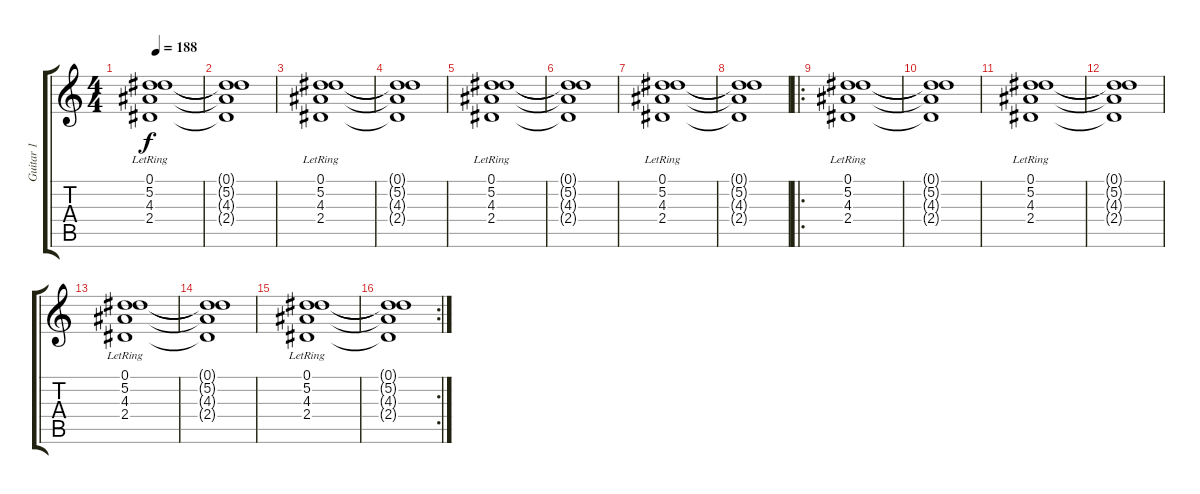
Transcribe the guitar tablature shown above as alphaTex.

\track ("Guitar 1" "Guitar 1") {instrument distortionguitar}
\staff {score tabs}
\tuning (Eb4 Bb3 Gb3 Db3 Ab2 Eb2) {hide}
\ts (4 4)
\tempo 188
\clef g2
\ks c
(0.1{lr} 5.2{lr} 4.3{lr} 2.4{lr}).1{dy f instrument distortionguitar} |
(0.1{t} 5.2{t} 4.3{t} 2.4{t}).1 |
(0.1{lr} 5.2{lr} 4.3{lr} 2.4{lr}).1 |
(0.1{t} 5.2{t} 4.3{t} 2.4{t}).1 |
(0.1{lr} 5.2{lr} 4.3{lr} 2.4{lr}).1 |
(0.1{t} 5.2{t} 4.3{t} 2.4{t}).1 |
(0.1{lr} 5.2{lr} 4.3{lr} 2.4{lr}).1 |
(0.1{t} 5.2{t} 4.3{t} 2.4{t}).1 |
\ro
(0.1{lr} 5.2{lr} 4.3{lr} 2.4{lr}).1 |
(0.1{t} 5.2{t} 4.3{t} 2.4{t}).1 |
(0.1{lr} 5.2{lr} 4.3{lr} 2.4{lr}).1 |
(0.1{t} 5.2{t} 4.3{t} 2.4{t}).1 |
(0.1{lr} 5.2{lr} 4.3{lr} 2.4{lr}).1 |
(0.1{t} 5.2{t} 4.3{t} 2.4{t}).1 |
(0.1{lr} 5.2{lr} 4.3{lr} 2.4{lr}).1 |
\rc 2
(0.1{t} 5.2{t} 4.3{t} 2.4{t}).1
